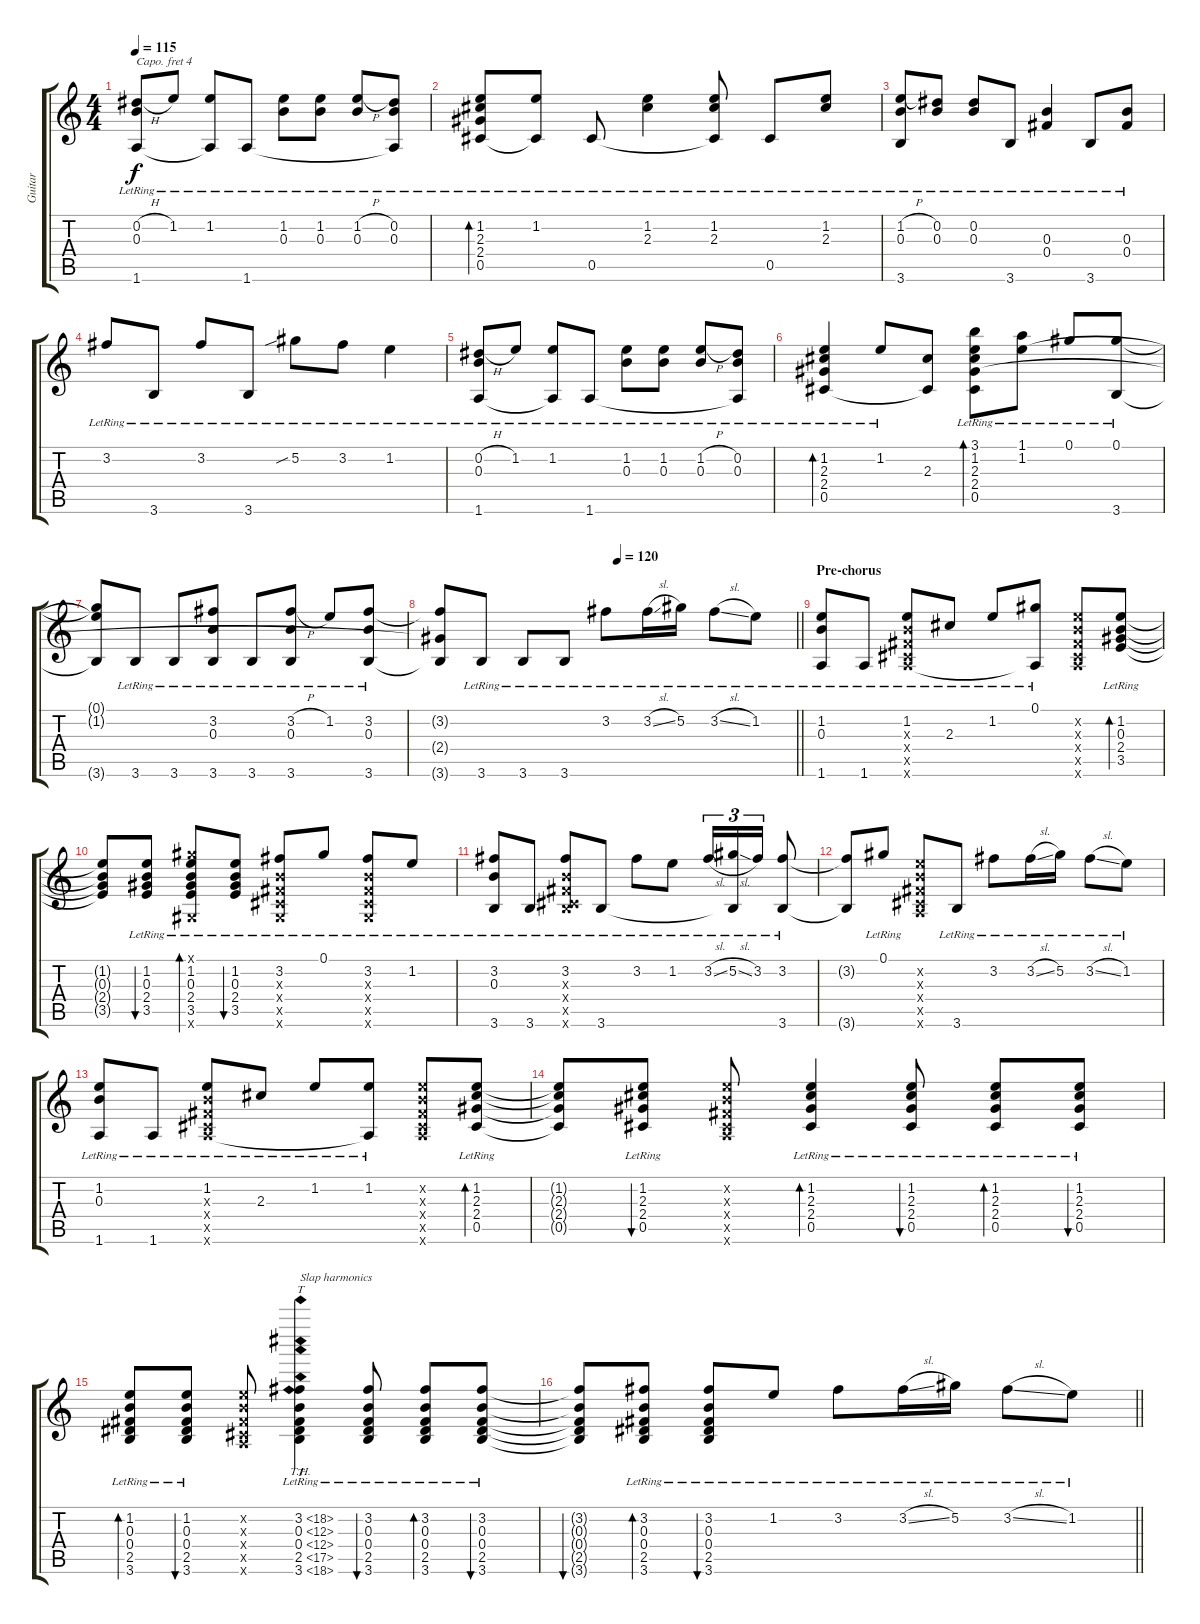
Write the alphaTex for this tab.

\track ("Guitar" "Guitar") {instrument acousticguitarsteel}
\staff {score tabs}
\capo 4
\tuning (E4 B3 G3 D3 A2 E2) {hide}
\ts (4 4)
\tempo 115
\clef g2
\ks c
(0.2{h lr} 0.3{lr} 1.6{lr}).8{dy f} 1.2{lr}.8 (1.2{lr} 1.6{t}).8 1.6{lr}.8 (1.2{lr} 0.3{lr}).8 (1.2{lr} 0.3{lr}).8 (1.2{h lr} 0.3{lr}).8 (0.2{lr} 0.3{lr} 1.6{t}).8 |
(1.2{lr} 2.3{lr} 2.4{lr} 0.5{lr}).8{bd 60} (1.2{lr} 0.5{t}).8 0.5{lr}.8 (1.2{lr} 2.3{lr}).4 (1.2{lr} 2.3{lr} 0.5{t}).8 0.5{lr}.8 (1.2{lr} 2.3{lr}).8 |
(1.2{h} 0.3 3.6{lr}).8 (0.2 0.3{lr}).8 (0.2{lr} 0.3{lr}).8 3.6{lr}.8 (0.3{lr} 0.4{lr}).4 3.6{lr}.8 (0.3{lr} 0.4{lr}).8 |
3.2{lr}.8 3.6{lr}.8 3.2{lr}.8 3.6{lr}.8 5.2{sib lr}.8 3.2{lr}.8 1.2{lr}.4 |
(0.2{h lr} 0.3{lr} 1.6{lr}).8 1.2{lr}.8 (1.2{lr} 1.6{t}).8 1.6{lr}.8 (1.2{lr} 0.3{lr}).8 (1.2{lr} 0.3{lr}).8 (1.2{h lr} 0.3{lr}).8 (0.2{lr} 0.3{lr} 1.6{t}).8 |
(1.2{lr} 2.3{lr} 2.4{lr} 0.5{lr}).4{bd 60} 1.2{lr}.8 (2.3 0.5{t}).8 (3.1{lr} 1.2{lr} 2.3{lr} 2.4{lr} 0.5{lr}).8{bd 60} (1.1{lr} 1.2{lr}).8 0.1{lr}.8 (0.1{lr} 3.6{lr}).8 |
(0.1{t} 1.2{t} 3.6{t}).8 3.6{lr}.8 3.6{lr}.8 (3.2{lr} 0.3{lr} 3.6{lr}).8 3.6{lr}.8 (3.2{h lr} 0.3{lr} 3.6{lr}).8 1.2{lr}.8 (3.2{lr} 0.3{lr} 3.6{lr}).8 |
\tempo (120 0.5)
\barLineRight lightlight
(3.2{t} 2.4{t} 3.6{t}).8 3.6{lr}.8 3.6{lr}.8 3.6{lr}.8 3.2{lr}.8 3.2{sl lr}.16 5.2{lr}.16 3.2{sl lr}.8 1.2{lr}.8 |
\section ("" "Pre-chorus")
(1.2{lr} 0.3{lr} 1.6{lr}).8 1.6{lr}.8 (1.2{lr} 0.3{x} 0.4{x} 0.5{x} 1.6{x}).8 2.3{lr}.8 1.2{lr}.8 (0.1{lr} 1.6{t}).8 (1.2{x} 0.3{x} 0.4{x} 0.5{x} 1.6{x}).8 (1.2{lr} 0.3{lr} 2.4{lr} 3.5{lr}).8{bd 60} |
(1.2{t} 0.3{t} 2.4{t} 3.5{t}).8 (1.2{lr} 0.3{lr} 2.4{lr} 3.5{lr}).8{bu 60} (0.1{x} 1.2{lr} 0.3{lr} 2.4{lr} 3.5{lr} 0.6{x}).8{bd 60} (1.2{lr} 0.3{lr} 2.4{lr} 3.5{lr}).8{bu 60} (3.2{lr} 0.3{x} 0.4{x} 0.5{x} 0.6{x}).8 0.1{lr}.8 (3.2{lr} 0.3{x} 0.4{x} 0.5{x} 0.6{x}).8 1.2{lr}.8 |
(3.2{lr} 0.3{lr} 3.6{lr}).8 3.6{lr}.8 (3.2{lr} 0.3{x} 0.4{x} 0.5{x} 3.6{x}).8 3.6{lr}.8 3.2{lr}.8 1.2{lr}.8 3.2{sl lr}.16{tu (3 2)} (5.2{sl lr} 3.6{t}).16{tu (3 2)} 3.2{lr}.16{tu (3 2)} (3.2{lr} 3.6{lr}).8 |
(3.2{t} 3.6{t}).8 0.1{lr}.8 (1.2{x} 0.3{x} 0.4{x} 0.5{x} 1.6{x}).8 3.6{lr}.8 3.2{lr}.8 3.2{sl lr}.16 5.2{lr}.16 3.2{sl lr}.8 1.2{lr}.8 |
(1.2{lr} 0.3{lr} 1.6{lr}).8 1.6{lr}.8 (1.2{lr} 0.3{x} 0.4{x} 0.5{x} 1.6{x}).8 2.3{lr}.8 1.2{lr}.8 (1.2{lr} 1.6{t}).8 (1.2{x} 0.3{x} 0.4{x} 0.5{x} 1.6{x}).8 (1.2{lr} 2.3{lr} 2.4{lr} 0.5{lr}).8{bd 60} |
(1.2{t} 2.3{t} 2.4{t} 0.5{t}).8 (1.2{lr} 2.3{lr} 2.4{lr} 0.5{lr}).8{bu 60} (1.2{x} 0.3{x} 0.4{x} 0.5{x} 1.6{x}).8 (1.2{lr} 2.3{lr} 2.4{lr} 0.5{lr}).4{bd 60} (1.2{lr} 2.3{lr} 2.4{lr} 0.5{lr}).8{bu 60} (1.2{lr} 2.3{lr} 2.4{lr} 0.5{lr}).8{bd 60} (1.2{lr} 2.3{lr} 2.4{lr} 0.5{lr}).8{bu 60} |
(1.2{lr} 0.3{lr} 0.4{lr} 2.5{lr} 3.6{lr}).8{bd 60} (1.2{lr} 0.3{lr} 0.4{lr} 2.5{lr} 3.6{lr}).8{bu 60} (1.2{x} 0.3{x} 0.4{x} 0.5{x} 1.6{x}).8 (3.2{th 15 lr} 0.3{th 12 lr} 0.4{th 12 lr} 2.5{th 15 lr} 3.6{th 15 lr}).4{tt txt "Slap harmonics"} (3.2{lr} 0.3{lr} 0.4{lr} 2.5{lr} 3.6{lr}).8{bu 60} (3.2{lr} 0.3{lr} 0.4{lr} 2.5{lr} 3.6{lr}).8{bd 60} (3.2{lr} 0.3{lr} 0.4{lr} 2.5{lr} 3.6{lr}).8{bu 60} |
\barLineRight lightlight
(3.2{t} 0.3{t} 0.4{t} 2.5{t} 3.6{t}).8{bu 60} (3.2{lr} 0.3{lr} 0.4{lr} 2.5{lr} 3.6{lr}).8{bd 60} (3.2{lr} 0.3{lr} 0.4{lr} 2.5{lr} 3.6{lr}).8{bu 60} 1.2{lr}.8 3.2{lr}.8 3.2{sl lr}.16 5.2{lr}.16 3.2{sl lr}.8 1.2{lr}.8
